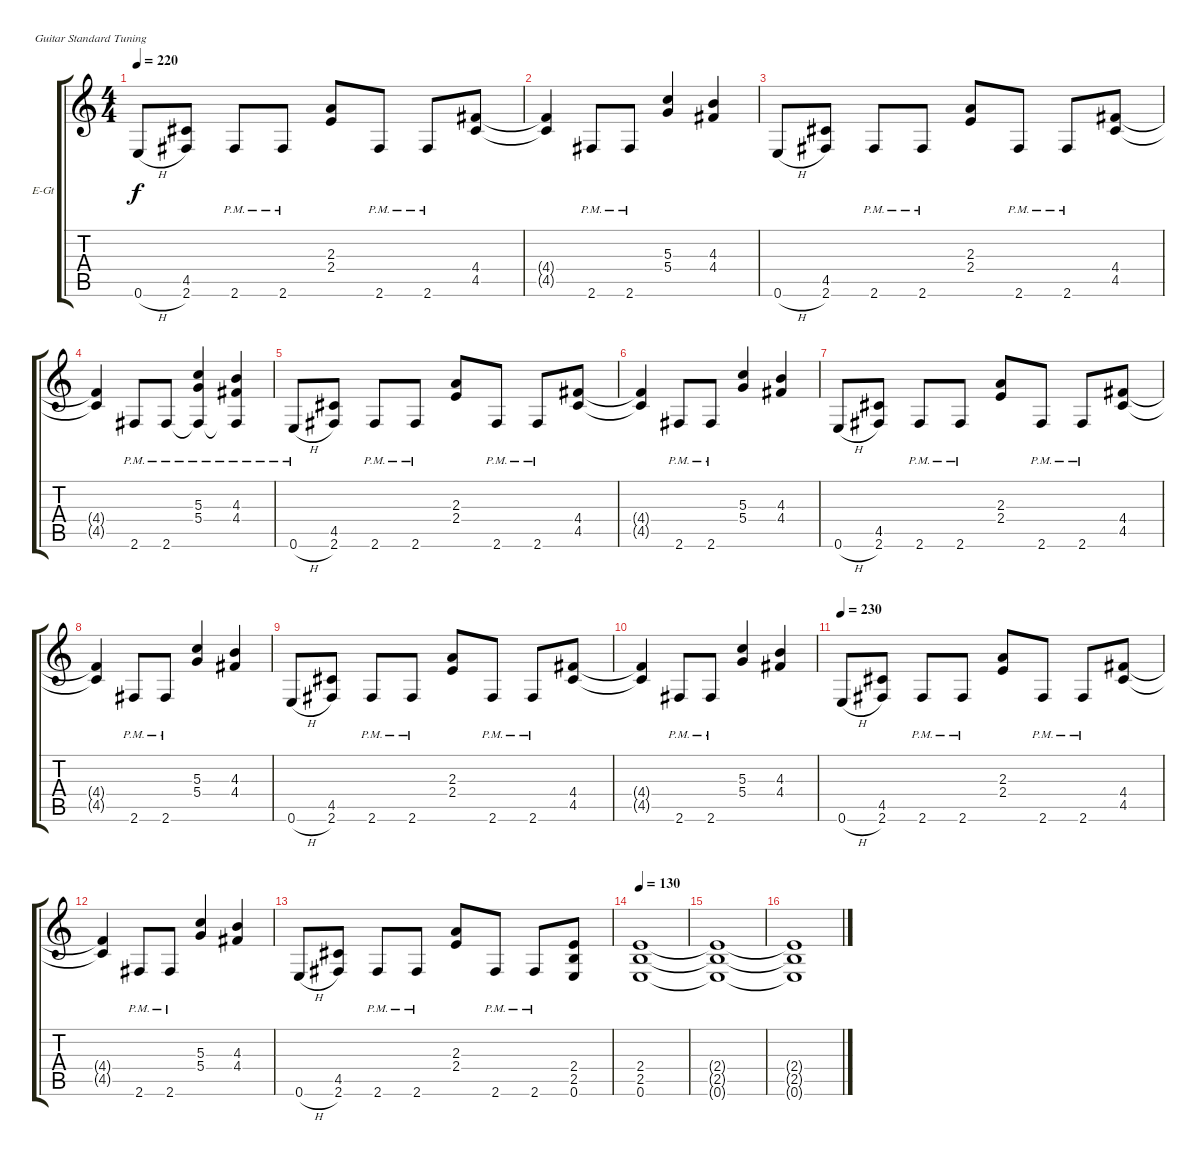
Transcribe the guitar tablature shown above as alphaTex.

\bracketExtendMode groupsimilarinstruments
\firstSystemTrackNameOrientation horizontal
\otherSystemsTrackNameOrientation horizontal
\track ("Herman Frank" "E-Gt") {instrument distortionguitar}
\staff {score tabs}
\tuning (E4 B3 G3 D3 A2 E2)
\ts (4 4)
\tempo 220
\clef g2
\ks c
0.6{h}.8{dy f} (4.5 2.6).8 2.6{pm}.8 2.6{pm}.8 (2.4 2.3).8 2.6{pm}.8 2.6{pm}.8 (4.5 4.4).8 |
(4.5{t} 4.4{t}).4 2.6{pm}.8 2.6{pm}.8 (5.4 5.3).4 (4.4 4.3).4 |
0.6{h}.8 (4.5 2.6).8 2.6{pm}.8 2.6{pm}.8 (2.4 2.3).8 2.6{pm}.8 2.6{pm}.8 (4.5 4.4).8 |
(4.5{t} 4.4{t}).4 2.6{pm}.8 2.6{pm}.8 (5.4 5.3 2.6{pm t}).4 (4.4 4.3 2.6{pm t}).4 |
0.6{h pm}.8 (4.5 2.6).8 2.6{pm}.8 2.6{pm}.8 (2.4 2.3).8 2.6{pm}.8 2.6{pm}.8 (4.5 4.4).8 |
(4.5{t} 4.4{t}).4 2.6{pm}.8 2.6{pm}.8 (5.4 5.3).4 (4.4 4.3).4 |
0.6{h}.8 (4.5 2.6).8 2.6{pm}.8 2.6{pm}.8 (2.4 2.3).8 2.6{pm}.8 2.6{pm}.8 (4.5 4.4).8 |
(4.5{t} 4.4{t}).4 2.6{pm}.8 2.6{pm}.8 (5.4 5.3).4 (4.4 4.3).4 |
0.6{h}.8 (4.5 2.6).8 2.6{pm}.8 2.6{pm}.8 (2.4 2.3).8 2.6{pm}.8 2.6{pm}.8 (4.5 4.4).8 |
(4.5{t} 4.4{t}).4 2.6{pm}.8 2.6{pm}.8 (5.4 5.3).4 (4.4 4.3).4 |
\tempo 230
0.6{h}.8 (4.5 2.6).8 2.6{pm}.8 2.6{pm}.8 (2.4 2.3).8 2.6{pm}.8 2.6{pm}.8 (4.5 4.4).8 |
(4.5{t} 4.4{t}).4 2.6{pm}.8 2.6{pm}.8 (5.4 5.3).4 (4.4 4.3).4 |
0.6{h}.8 (4.5 2.6).8 2.6{pm}.8 2.6{pm}.8 (2.4 2.3).8 2.6{pm}.8 2.6{pm}.8 (2.5 0.6 2.4).8 |
\tempo 130
(2.5 0.6 2.4).1 |
(2.5{t} 0.6{t} 2.4{t}).1 |
(2.5{t} 0.6{t} 2.4{t}).1
